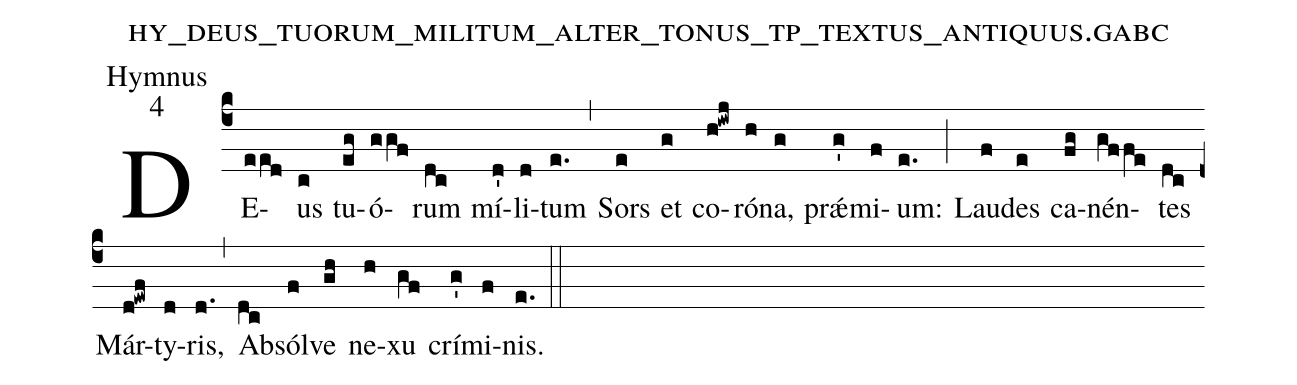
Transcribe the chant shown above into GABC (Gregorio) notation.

name:hy_deus_tuorum_militum_alter_tonus_tp_textus_antiquus.gabc;
office-part:Hymnus;
mode:4;
%%
(c4) DE(eed)us(c) tu(eg)ó(ggf)rum(dc) mí(d')li(d)tum(e.) (,) Sors(e) et(g) co(h!iwj)ró(h)na,(g) prǽ(g')mi(f)um:(e.) (;) Lau(f)des(e) ca(fg)nén(gffe)tes(dc) Már(d!ewf)ty(d)ris,(d.) (,) Ab(dc)sól(f)ve(gh) ne(h)xu(gf) crí(g')mi(f)nis.(e.) (::)

%2. Hic(eed) nem(c)pe(eg) mun(ggf)di(dc) gáu(d')di(d)a,(e.) (,) Et(e) blan(g)di(h!iwj)mén(h)ta(g) nó(g')xi(f)a(e.) (;) Ca(f)dú(e)ca(fg) ri(gffe)te(dc) dé(d!ewf)pu(d)tans,(d.) (,) Per(dc)vé(f)nit(gh) ad(h) cæ(gf)lé(g')sti(f)a.(e.) (::)
%
%3. Pœ(eed)nas(c) cu(eg)cúr(ggf)rit(dc) fór(d')ti(d)er,(e.) (,) Et(e) sú(g)stu(h!iwj)lit(h) vi(g)rí(g')li(f)ter:(e.) (;) Pro(f) te(e) ef(fg)fún(gffe)dens(dc) sán(d!ewf)gui(d)nem,(d.) (,) Æ(dc)tér(f)na(gh) do(h)na(gf) pós(g')si(f)det.(e.) (::)
%
%4. Ob(eed) hoc(c) pre(eg)cá(ggf)tu(dc) súp(d')pli(d)ci(e.) (,) Te(e) pó(g)sci(h!iwj)mus(h) pi(g)ís(g')si(f)me:(e.) (;) In(f) hoc(e) tri(fg)úm(gffe)pho(dc) Már(d!ewf)ty(d)ris,(d.) (,) Di(dc)mít(f)te(gh) no(h)xam(gf) sér(g')vu(f)lis.(e.) (::)

%5. Gló(eed)ri(c)aa(eg) ti(ggf)bi(dc) Dó(d')mi(d)ne,(e.) (,) Qui(e) sru(g)ré(h!iwj)xí(h) st<i>í</i>(g) a(g) mór(g')tu(f)is(e.) (;) Cum(f) Pa(e)tr<i>e,</i>(f) et(g San(gffe)cto(dc) Spí(d!ewf)rii(d)tu,(d.) (,) In(dc) sem(f)pi(gh)tér(h)na(gf) sǽ(g')cu(f)la.(e.) (::) A(efe)men.(de..) (::)
